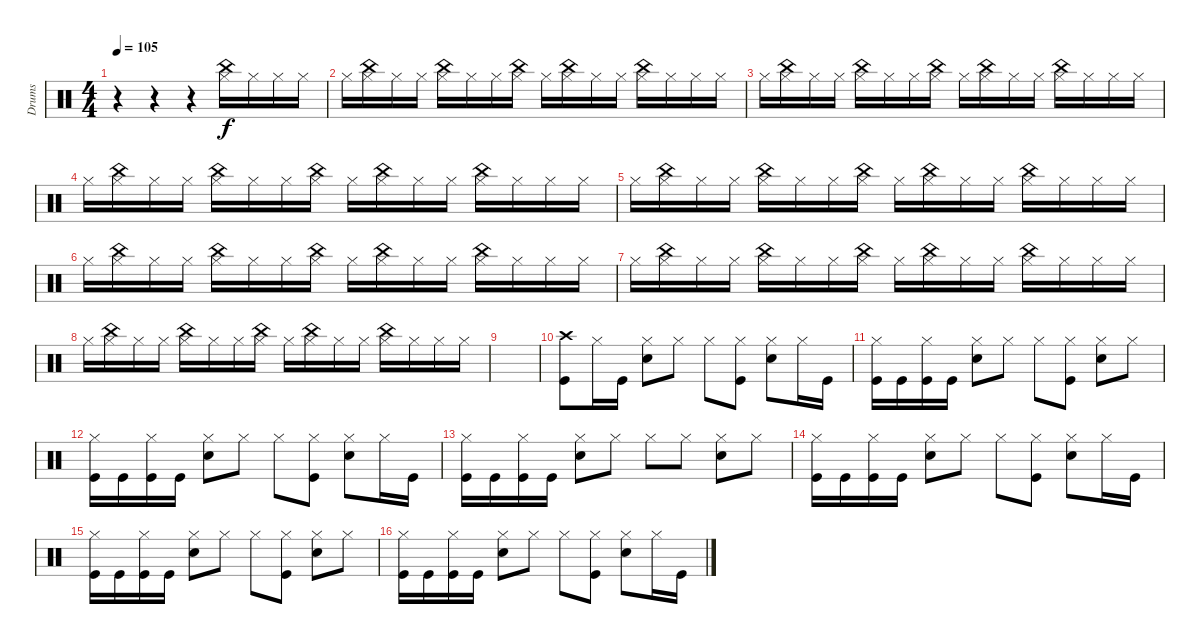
\track ("Drums" "Drums") {instrument percussion}
\staff {score}
\articulation defaults
\ts (4 4)
\tempo 105
\clef neutral
\ks c
r.4{dy f volume 5} r.4 r.4 ("China (hit)" "Hi-Hat (closed)").16 "Hi-Hat (closed)".16 "Hi-Hat (closed)".16 "Hi-Hat (closed)".16 |
"Hi-Hat (closed)".16 ("China (hit)" "Hi-Hat (closed)").16 "Hi-Hat (closed)".16 "Hi-Hat (closed)".16 ("China (hit)" "Hi-Hat (closed)").16 "Hi-Hat (closed)".16 "Hi-Hat (closed)".16 ("China (hit)" "Hi-Hat (closed)").16 "Hi-Hat (closed)".16 ("China (hit)" "Hi-Hat (closed)").16 "Hi-Hat (closed)".16 "Hi-Hat (closed)".16 ("China (hit)" "Hi-Hat (closed)").16 "Hi-Hat (closed)".16 "Hi-Hat (closed)".16 "Hi-Hat (closed)".16 |
"Hi-Hat (closed)".16 ("China (hit)" "Hi-Hat (closed)").16 "Hi-Hat (closed)".16 "Hi-Hat (closed)".16 ("China (hit)" "Hi-Hat (closed)").16 "Hi-Hat (closed)".16 "Hi-Hat (closed)".16 ("China (hit)" "Hi-Hat (closed)").16 "Hi-Hat (closed)".16 ("China (hit)" "Hi-Hat (closed)").16 "Hi-Hat (closed)".16 "Hi-Hat (closed)".16 ("China (hit)" "Hi-Hat (closed)").16 "Hi-Hat (closed)".16 "Hi-Hat (closed)".16 "Hi-Hat (closed)".16 |
"Hi-Hat (closed)".16 ("China (hit)" "Hi-Hat (closed)").16 "Hi-Hat (closed)".16 "Hi-Hat (closed)".16 ("China (hit)" "Hi-Hat (closed)").16 "Hi-Hat (closed)".16 "Hi-Hat (closed)".16 ("China (hit)" "Hi-Hat (closed)").16 "Hi-Hat (closed)".16 ("China (hit)" "Hi-Hat (closed)").16 "Hi-Hat (closed)".16 "Hi-Hat (closed)".16 ("China (hit)" "Hi-Hat (closed)").16 "Hi-Hat (closed)".16 "Hi-Hat (closed)".16 "Hi-Hat (closed)".16 |
"Hi-Hat (closed)".16 ("China (hit)" "Hi-Hat (closed)").16 "Hi-Hat (closed)".16 "Hi-Hat (closed)".16 ("China (hit)" "Hi-Hat (closed)").16 "Hi-Hat (closed)".16 "Hi-Hat (closed)".16 ("China (hit)" "Hi-Hat (closed)").16 "Hi-Hat (closed)".16 ("China (hit)" "Hi-Hat (closed)").16 "Hi-Hat (closed)".16 "Hi-Hat (closed)".16 ("China (hit)" "Hi-Hat (closed)").16 "Hi-Hat (closed)".16 "Hi-Hat (closed)".16 "Hi-Hat (closed)".16 |
"Hi-Hat (closed)".16 ("China (hit)" "Hi-Hat (closed)").16 "Hi-Hat (closed)".16 "Hi-Hat (closed)".16 ("China (hit)" "Hi-Hat (closed)").16 "Hi-Hat (closed)".16 "Hi-Hat (closed)".16 ("China (hit)" "Hi-Hat (closed)").16 "Hi-Hat (closed)".16 ("China (hit)" "Hi-Hat (closed)").16 "Hi-Hat (closed)".16 "Hi-Hat (closed)".16 ("China (hit)" "Hi-Hat (closed)").16 "Hi-Hat (closed)".16 "Hi-Hat (closed)".16 "Hi-Hat (closed)".16 |
"Hi-Hat (closed)".16 ("China (hit)" "Hi-Hat (closed)").16 "Hi-Hat (closed)".16 "Hi-Hat (closed)".16 ("China (hit)" "Hi-Hat (closed)").16 "Hi-Hat (closed)".16 "Hi-Hat (closed)".16 ("China (hit)" "Hi-Hat (closed)").16 "Hi-Hat (closed)".16 ("China (hit)" "Hi-Hat (closed)").16 "Hi-Hat (closed)".16 "Hi-Hat (closed)".16 ("China (hit)" "Hi-Hat (closed)").16 "Hi-Hat (closed)".16 "Hi-Hat (closed)".16 "Hi-Hat (closed)".16 |
"Hi-Hat (closed)".16 ("China (hit)" "Hi-Hat (closed)").16 "Hi-Hat (closed)".16 "Hi-Hat (closed)".16 ("China (hit)" "Hi-Hat (closed)").16 "Hi-Hat (closed)".16 "Hi-Hat (closed)".16 ("China (hit)" "Hi-Hat (closed)").16 "Hi-Hat (closed)".16 ("China (hit)" "Hi-Hat (closed)").16 "Hi-Hat (closed)".16 "Hi-Hat (closed)".16 ("China (hit)" "Hi-Hat (closed)").16 "Hi-Hat (closed)".16 "Hi-Hat (closed)".16 "Hi-Hat (closed)".16 |
|
("Crash high (hit)" "Kick (hit)").8{volume 16} "Hi-Hat (closed)".16 "Kick (hit)".16 ("Electric Snare (hit)" "Hi-Hat (closed)").8 "Hi-Hat (closed)".8 "Hi-Hat (closed)".8 ("Hi-Hat (closed)" "Kick (hit)").8 ("Electric Snare (hit)" "Hi-Hat (closed)").8 "Hi-Hat (closed)".16 "Kick (hit)".16 |
("Hi-Hat (closed)" "Kick (hit)").16 "Kick (hit)".16 ("Hi-Hat (closed)" "Kick (hit)").16 "Kick (hit)".16 ("Electric Snare (hit)" "Hi-Hat (closed)").8 "Hi-Hat (closed)".8 "Hi-Hat (closed)".8 ("Hi-Hat (closed)" "Kick (hit)").8 ("Electric Snare (hit)" "Hi-Hat (closed)").8 "Hi-Hat (closed)".8 |
("Hi-Hat (closed)" "Kick (hit)").16 "Kick (hit)".16 ("Hi-Hat (closed)" "Kick (hit)").16 "Kick (hit)".16 ("Electric Snare (hit)" "Hi-Hat (closed)").8 "Hi-Hat (closed)".8 "Hi-Hat (closed)".8 ("Hi-Hat (closed)" "Kick (hit)").8 ("Electric Snare (hit)" "Hi-Hat (closed)").8 "Hi-Hat (closed)".16 "Kick (hit)".16 |
("Hi-Hat (closed)" "Kick (hit)").16 "Kick (hit)".16 ("Hi-Hat (closed)" "Kick (hit)").16 "Kick (hit)".16 ("Electric Snare (hit)" "Hi-Hat (closed)").8 "Hi-Hat (closed)".8 "Hi-Hat (closed)".8 "Hi-Hat (closed)".8 ("Electric Snare (hit)" "Hi-Hat (closed)").8 "Hi-Hat (closed)".8 |
("Hi-Hat (closed)" "Kick (hit)").16 "Kick (hit)".16 ("Hi-Hat (closed)" "Kick (hit)").16 "Kick (hit)".16 ("Electric Snare (hit)" "Hi-Hat (closed)").8 "Hi-Hat (closed)".8 "Hi-Hat (closed)".8 ("Hi-Hat (closed)" "Kick (hit)").8 ("Electric Snare (hit)" "Hi-Hat (closed)").8 "Hi-Hat (closed)".16 "Kick (hit)".16 |
("Hi-Hat (closed)" "Kick (hit)").16 "Kick (hit)".16 ("Hi-Hat (closed)" "Kick (hit)").16 "Kick (hit)".16 ("Electric Snare (hit)" "Hi-Hat (closed)").8 "Hi-Hat (closed)".8 "Hi-Hat (closed)".8 ("Hi-Hat (closed)" "Kick (hit)").8 ("Electric Snare (hit)" "Hi-Hat (closed)").8 "Hi-Hat (closed)".8 |
("Hi-Hat (closed)" "Kick (hit)").16 "Kick (hit)".16 ("Hi-Hat (closed)" "Kick (hit)").16 "Kick (hit)".16 ("Electric Snare (hit)" "Hi-Hat (closed)").8 "Hi-Hat (closed)".8 "Hi-Hat (closed)".8 ("Hi-Hat (closed)" "Kick (hit)").8 ("Electric Snare (hit)" "Hi-Hat (closed)").8 "Hi-Hat (closed)".16 "Kick (hit)".16
